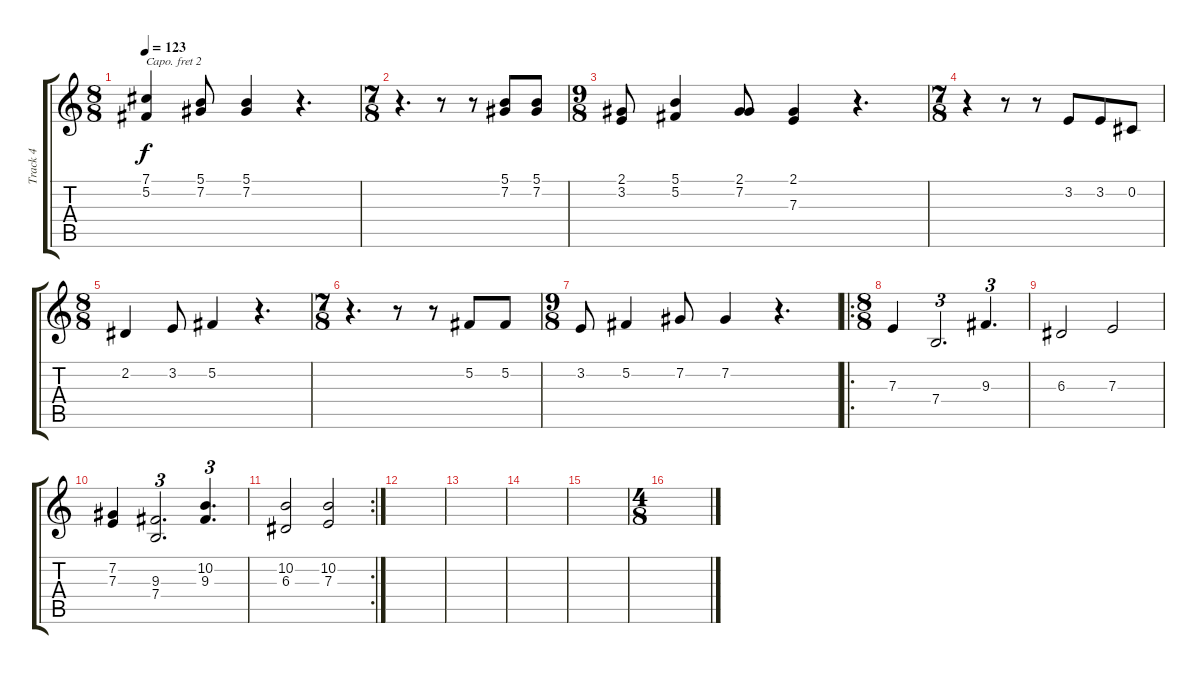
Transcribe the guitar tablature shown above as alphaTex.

\track ("Track 4" "Track 4") {instrument stringensemble1}
\staff {score tabs}
\capo 2
\tuning (E4 B3 G3 D3 A2 E2) {hide}
\ts (8 8)
\tempo 123
\clef g2
\ks c
(7.1 5.2).4{dy f} (5.1 7.2).8 (5.1 7.2).4 r.4{d} |
\ts (7 8)
r.4{d} r.8 r.8 (5.1 7.2).8 (5.1 7.2).8 |
\ts (9 8)
(2.1 3.2).8 (5.1 5.2).4 (2.1 7.2).8 (2.1 7.3).4 r.4{d} |
\ts (7 8)
r.4 r.8 r.8 3.2.8 3.2.8 0.2.8 |
\ts (8 8)
2.2.4 3.2.8 5.2.4 r.4{d} |
\ts (7 8)
r.4{d} r.8 r.8 5.2.8 5.2.8 |
\ts (9 8)
3.2.8 5.2.4 7.2.8 7.2.4 r.4{d} |
\ro
\ts (8 8)
7.3.4 7.4.2{d tu (3 2)} 9.3.4{d tu (3 2)} |
6.3.2 7.3.2 |
(7.2 7.3).4 (9.3 7.4).2{d tu (3 2)} (10.2 9.3).4{d tu (3 2)} |
\rc 2
(10.2 6.3).2 (10.2 7.3).2 |
|
|
|
|
\ts (4 8)
